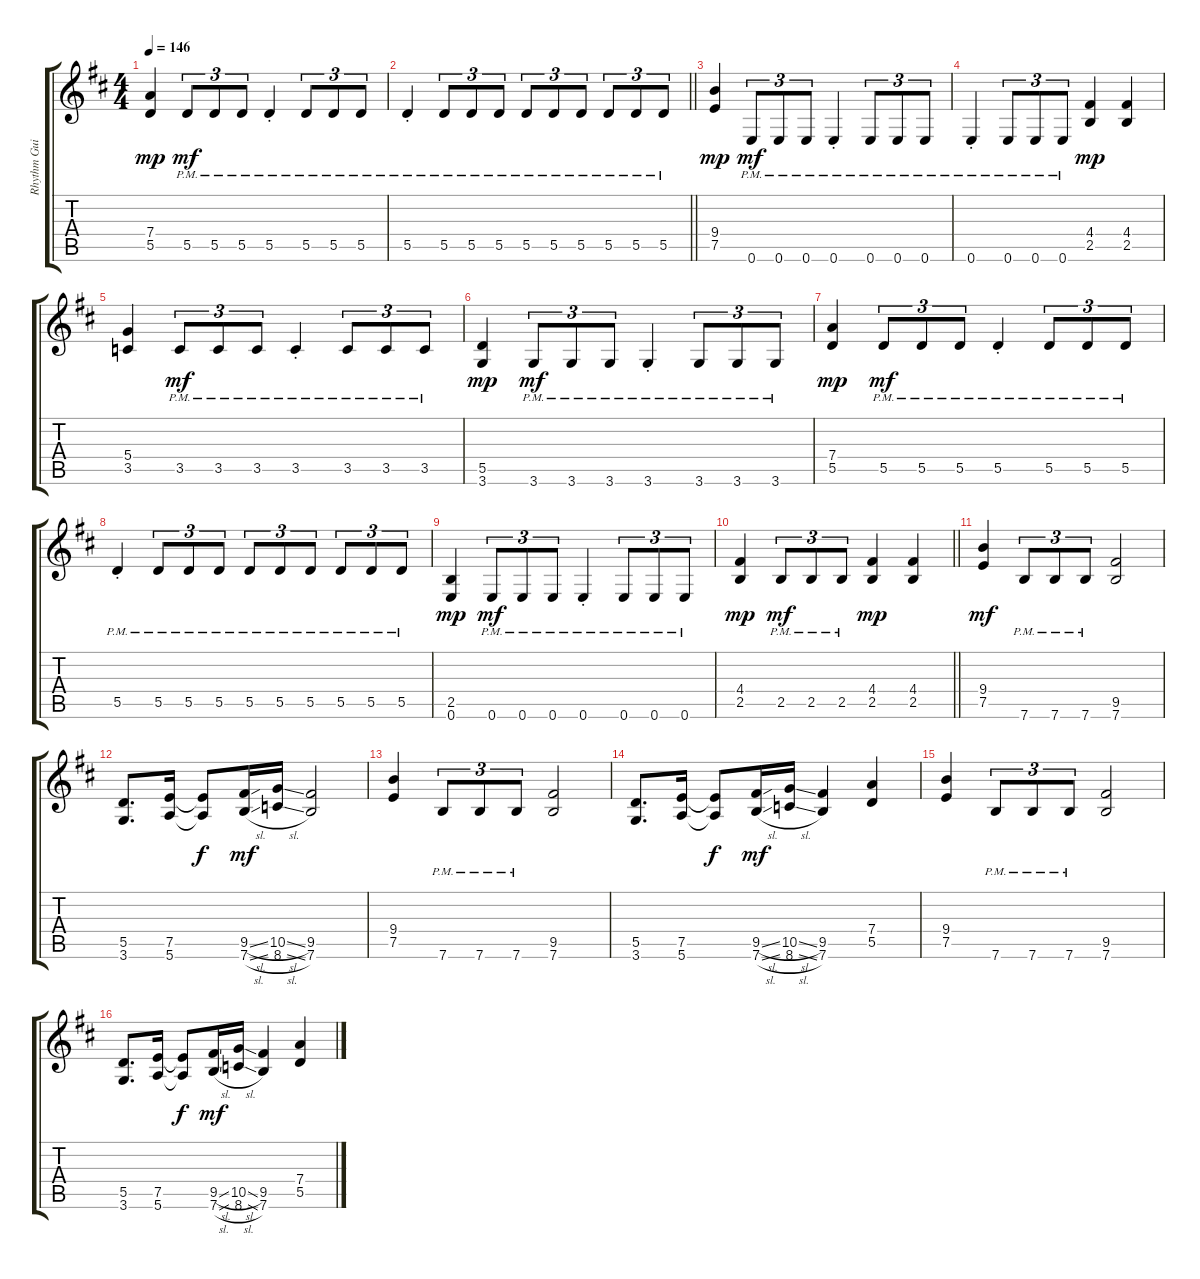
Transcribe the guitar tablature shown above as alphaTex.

\track ("Rhythm Guitar A" "Rhythm Gui") {instrument distortionguitar}
\staff {score tabs}
\tuning (E4 B3 G3 D3 A2 E2) {hide}
\ts (4 4)
\tempo 146
\clef g2
\ks bminor
(7.4 5.5).4{dy mp} 5.5{pm}.8{tu (3 2) dy mf} 5.5{pm}.8{tu (3 2)} 5.5{pm}.8{tu (3 2)} 5.5{pm st}.4 5.5{pm}.8{tu (3 2)} 5.5{pm}.8{tu (3 2)} 5.5{pm}.8{tu (3 2)} |
\barLineRight lightlight
5.5{pm st}.4 5.5{pm}.8{tu (3 2)} 5.5{pm}.8{tu (3 2)} 5.5{pm}.8{tu (3 2)} 5.5{pm}.8{tu (3 2)} 5.5{pm}.8{tu (3 2)} 5.5{pm}.8{tu (3 2)} 5.5{pm}.8{tu (3 2)} 5.5{pm}.8{tu (3 2)} 5.5{pm}.8{tu (3 2)} |
\section ("" "")
(9.4 7.5).4{dy mp} 0.6{pm}.8{tu (3 2) dy mf} 0.6{pm}.8{tu (3 2)} 0.6{pm}.8{tu (3 2)} 0.6{pm st}.4 0.6{pm}.8{tu (3 2)} 0.6{pm}.8{tu (3 2)} 0.6{pm}.8{tu (3 2)} |
0.6{pm st}.4 0.6{pm}.8{tu (3 2)} 0.6{pm}.8{tu (3 2)} 0.6{pm}.8{tu (3 2)} (4.4 2.5).4{dy mp} (4.4 2.5).4 |
(5.4 3.5).4 3.5{pm}.8{tu (3 2) dy mf} 3.5{pm}.8{tu (3 2)} 3.5{pm}.8{tu (3 2)} 3.5{pm st}.4 3.5{pm}.8{tu (3 2)} 3.5{pm}.8{tu (3 2)} 3.5{pm}.8{tu (3 2)} |
(5.5 3.6).4{dy mp} 3.6{pm}.8{tu (3 2) dy mf} 3.6{pm}.8{tu (3 2)} 3.6{pm}.8{tu (3 2)} 3.6{pm st}.4 3.6{pm}.8{tu (3 2)} 3.6{pm}.8{tu (3 2)} 3.6{pm}.8{tu (3 2)} |
(7.4 5.5).4{dy mp} 5.5{pm}.8{tu (3 2) dy mf} 5.5{pm}.8{tu (3 2)} 5.5{pm}.8{tu (3 2)} 5.5{pm st}.4 5.5{pm}.8{tu (3 2)} 5.5{pm}.8{tu (3 2)} 5.5{pm}.8{tu (3 2)} |
5.5{pm st}.4 5.5{pm}.8{tu (3 2)} 5.5{pm}.8{tu (3 2)} 5.5{pm}.8{tu (3 2)} 5.5{pm}.8{tu (3 2)} 5.5{pm}.8{tu (3 2)} 5.5{pm}.8{tu (3 2)} 5.5{pm}.8{tu (3 2)} 5.5{pm}.8{tu (3 2)} 5.5{pm}.8{tu (3 2)} |
(2.5 0.6).4{dy mp} 0.6{pm}.8{tu (3 2) dy mf} 0.6{pm}.8{tu (3 2)} 0.6{pm}.8{tu (3 2)} 0.6{pm st}.4 0.6{pm}.8{tu (3 2)} 0.6{pm}.8{tu (3 2)} 0.6{pm}.8{tu (3 2)} |
\barLineRight lightlight
(4.4 2.5).4{dy mp} 2.5{pm}.8{tu (3 2) dy mf} 2.5{pm}.8{tu (3 2)} 2.5{pm}.8{tu (3 2)} (4.4 2.5).4{dy mp} (4.4 2.5).4 |
\section ("" "")
(9.4 7.5).4{dy mf} 7.6{pm}.8{tu (3 2)} 7.6{pm}.8{tu (3 2)} 7.6{pm}.8{tu (3 2)} (9.5 7.6).2 |
(5.5 3.6).8{d} (7.5 5.6).16 (7.5{t} 5.6{t}).8{dy f} (9.5{sl} 7.6{sl}).16{dy mf} (10.5{sl} 8.6{sl}).16 (9.5 7.6).2 |
(9.4 7.5).4 7.6{pm}.8{tu (3 2)} 7.6{pm}.8{tu (3 2)} 7.6{pm}.8{tu (3 2)} (9.5 7.6).2 |
(5.5 3.6).8{d} (7.5 5.6).16 (7.5{t} 5.6{t}).8{dy f} (9.5{sl} 7.6{sl}).16{dy mf} (10.5{sl} 8.6{sl}).16 (9.5 7.6).4 (7.4 5.5).4 |
(9.4 7.5).4 7.6{pm}.8{tu (3 2)} 7.6{pm}.8{tu (3 2)} 7.6{pm}.8{tu (3 2)} (9.5 7.6).2 |
(5.5 3.6).8{d} (7.5 5.6).16 (7.5{t} 5.6{t}).8{dy f} (9.5{sl} 7.6{sl}).16{dy mf} (10.5{sl} 8.6{sl}).16 (9.5 7.6).4 (7.4 5.5).4
